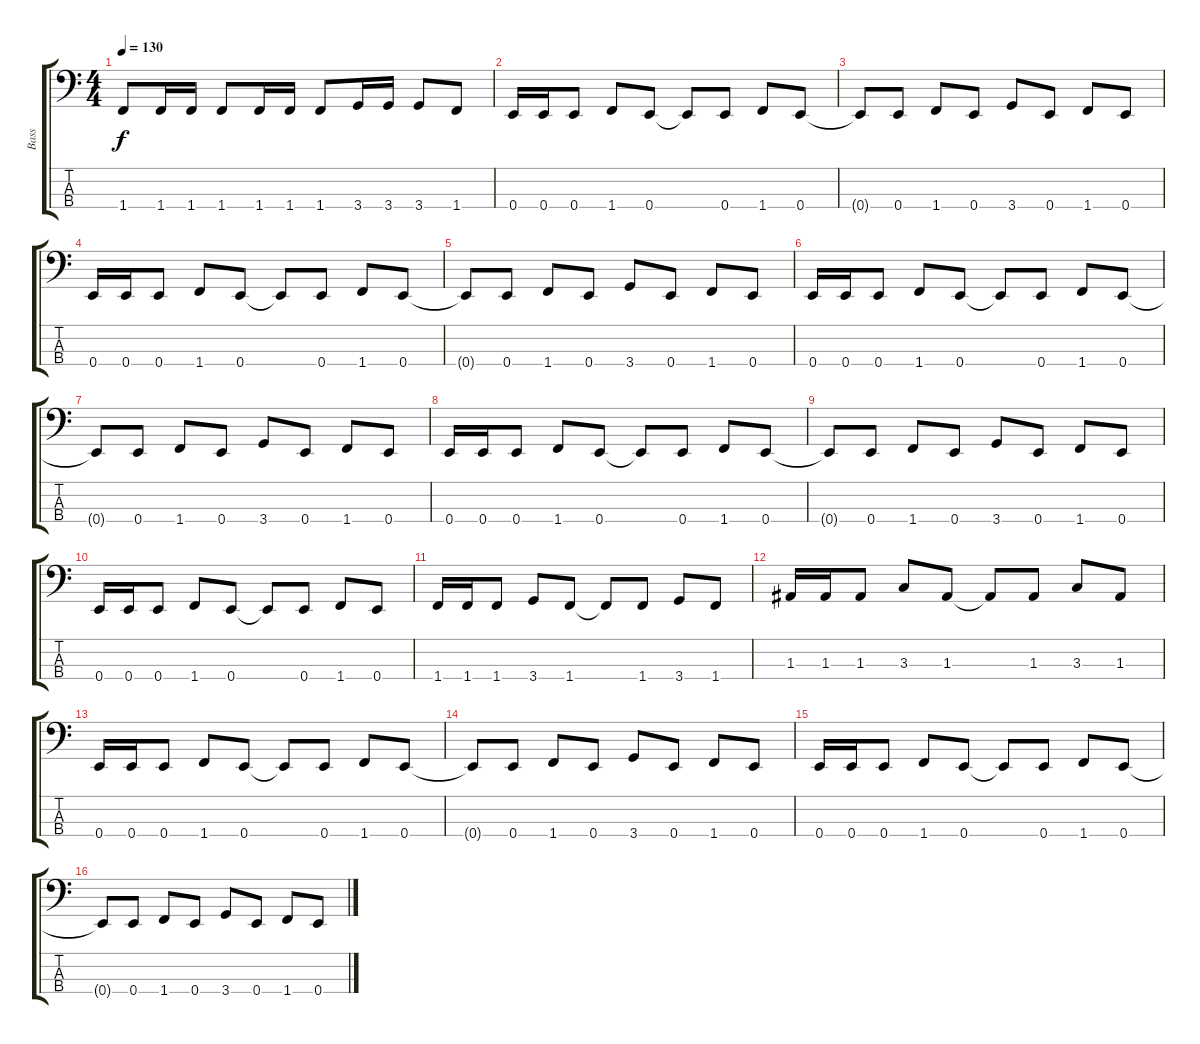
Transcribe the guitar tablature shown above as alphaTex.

\track ("Bass" "Bass") {instrument electricbasspick}
\staff {score tabs}
\tuning (G2 D2 A1 E1) {hide}
\ts (4 4)
\tempo 130
\clef f4
\ks c
1.4.8{dy f} 1.4.16 1.4.16 1.4.8 1.4.16 1.4.16 1.4.8 3.4.16 3.4.16 3.4.8 1.4.8 |
0.4.16 0.4.16 0.4.8 1.4.8 0.4.8 0.4{t}.8 0.4.8 1.4.8 0.4.8 |
0.4{t}.8 0.4.8 1.4.8 0.4.8 3.4.8 0.4.8 1.4.8 0.4.8 |
0.4.16 0.4.16 0.4.8 1.4.8 0.4.8 0.4{t}.8 0.4.8 1.4.8 0.4.8 |
0.4{t}.8 0.4.8 1.4.8 0.4.8 3.4.8 0.4.8 1.4.8 0.4.8 |
0.4.16 0.4.16 0.4.8 1.4.8 0.4.8 0.4{t}.8 0.4.8 1.4.8 0.4.8 |
0.4{t}.8 0.4.8 1.4.8 0.4.8 3.4.8 0.4.8 1.4.8 0.4.8 |
0.4.16 0.4.16 0.4.8 1.4.8 0.4.8 0.4{t}.8 0.4.8 1.4.8 0.4.8 |
0.4{t}.8 0.4.8 1.4.8 0.4.8 3.4.8 0.4.8 1.4.8 0.4.8 |
0.4.16 0.4.16 0.4.8 1.4.8 0.4.8 0.4{t}.8 0.4.8 1.4.8 0.4.8 |
1.4.16 1.4.16 1.4.8 3.4.8 1.4.8 1.4{t}.8 1.4.8 3.4.8 1.4.8 |
1.3.16 1.3.16 1.3.8 3.3.8 1.3.8 1.3{t}.8 1.3.8 3.3.8 1.3.8 |
0.4.16 0.4.16 0.4.8 1.4.8 0.4.8 0.4{t}.8 0.4.8 1.4.8 0.4.8 |
0.4{t}.8 0.4.8 1.4.8 0.4.8 3.4.8 0.4.8 1.4.8 0.4.8 |
0.4.16 0.4.16 0.4.8 1.4.8 0.4.8 0.4{t}.8 0.4.8 1.4.8 0.4.8 |
0.4{t}.8 0.4.8 1.4.8 0.4.8 3.4.8 0.4.8 1.4.8 0.4.8
